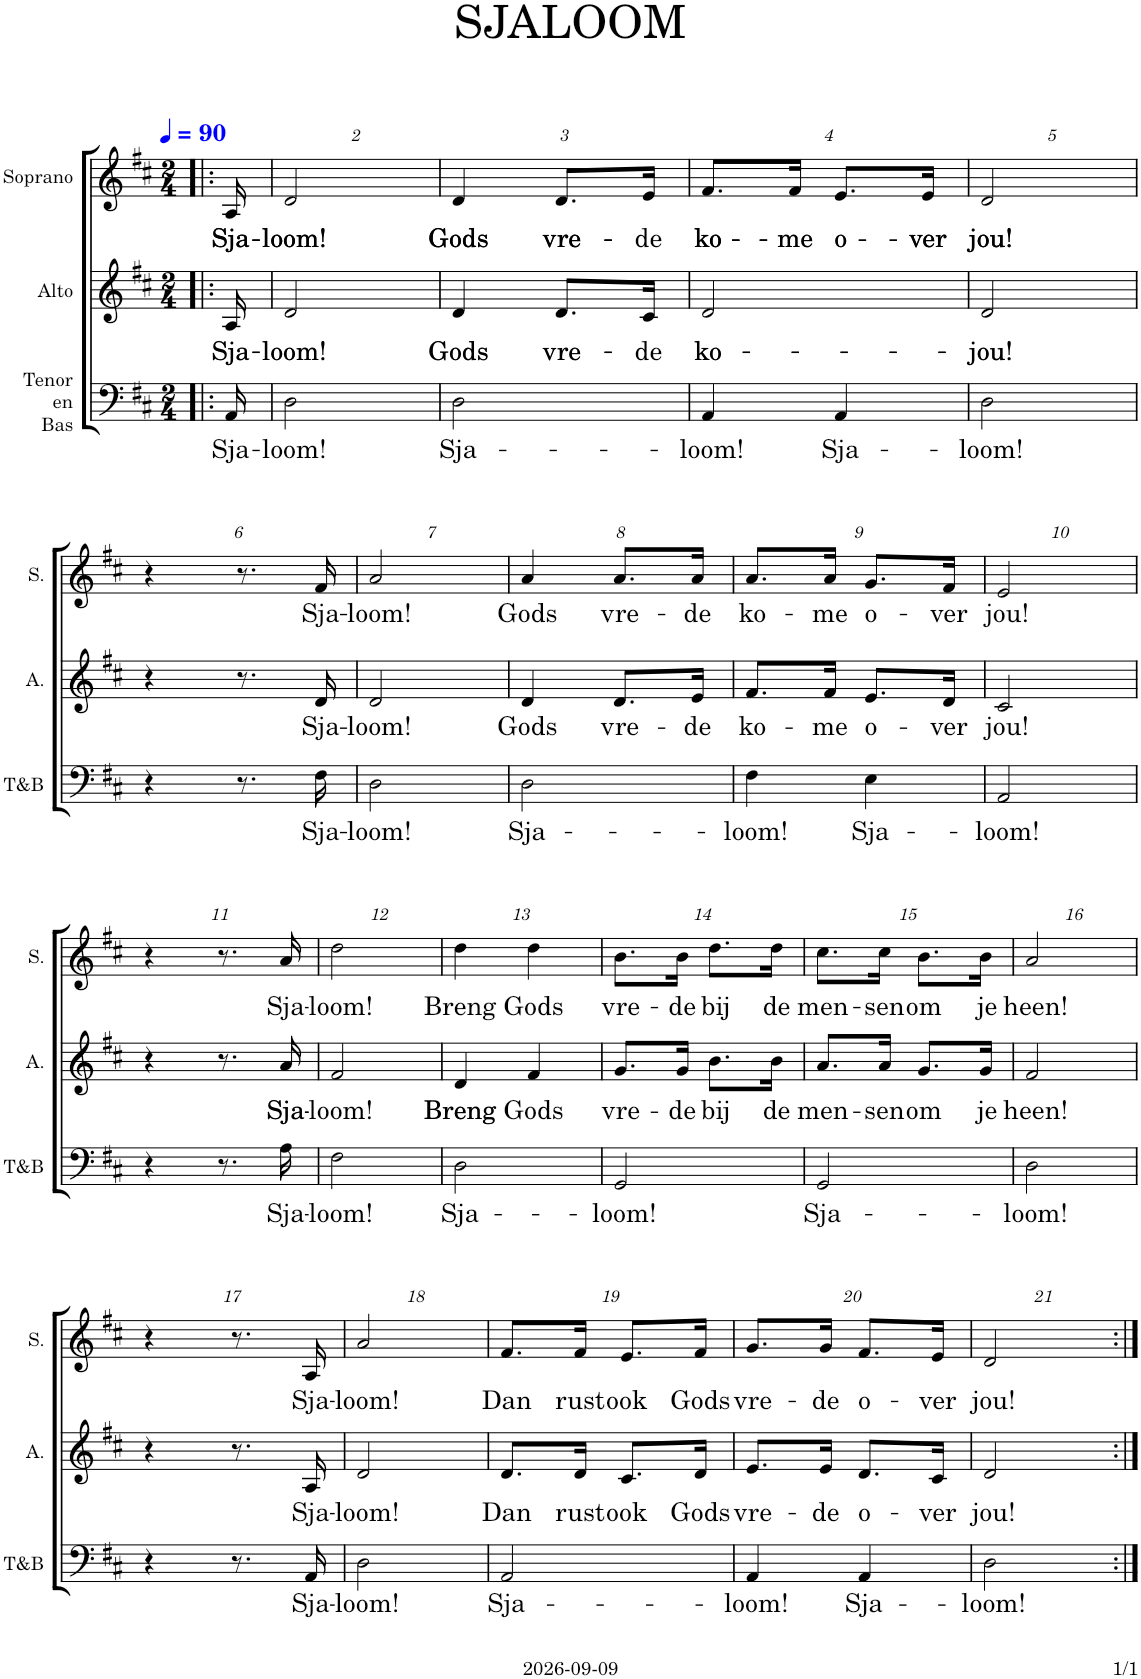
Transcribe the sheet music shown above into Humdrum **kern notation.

**kern	**text	**kern	**text	**kern	**text
*part3	*part3	*part2	*part2	*part1	*part1
*staff3	*staff3	*staff2	*staff2	*staff1	*staff1
*I"Tenor en Bas	*	*I"Alto	*	*I"Soprano	*
*	*	*I'A.	*	*I'S.	*
*clefF4	*	*clefG2	*	*clefG2	*
*k[f#c#]	*	*k[f#c#]	*	*k[f#c#]	*
*M2/4	*	*M2/4	*	*M2/4	*
*MM90	*	*MM90	*	*MM90	*
=!|:	=!|:	=!|:	=!|:	=!|:	=!|:
!	!LO:LY:b	!	!LO:LY:b	!	!LO:LY:b
16AA/	Sja-	16A/	Sja-	16A/	Sja-
=2	=2	=2	=2	=2	=2
!	!LO:LY:b	!	!LO:LY:b	!	!LO:LY:b
2D\	-loom!	2d/	-loom!	2d/	-loom!
=3	=3	=3	=3	=3	=3
!	!LO:LY:b	!	!LO:LY:b	!	!LO:LY:b
2D\	Sja-	4d/	Gods	4d/	Gods
!	!	!	!LO:LY:b	!	!LO:LY:b
.	.	8.d/L	vre-	8.d/L	vre-
!	!	!	!LO:LY:b	!	!LO:LY:b
.	.	16c#/Jk	-de	16e/Jk	-de
=4	=4	=4	=4	=4	=4
!	!LO:LY:b	!	!LO:LY:b	!	!LO:LY:b
4AA/	-loom!	2d/	ko-	8.f#/L	ko-
!	!	!	!	!	!LO:LY:b
.	.	.	.	16f#/Jk	-me
!	!LO:LY:b	!	!	!	!LO:LY:b
4AA/	Sja-	.	.	8.e/L	o-
!	!	!	!	!	!LO:LY:b
.	.	.	.	16e/Jk	-ver
=5	=5	=5	=5	=5	=5
!	!LO:LY:b	!	!LO:LY:b	!	!LO:LY:b
2D\	-loom!	2d/	jou!	2d/	jou!
!!LO:LB:g=z
=6	=6	=6	=6	=6	=6
4r	.	4r	.	4r	.
8.r	.	8.r	.	8.r	.
!	!LO:LY:b	!	!LO:LY:b	!	!LO:LY:b
16F#\	Sja-	16d/	Sja-	16f#/	Sja-
=7	=7	=7	=7	=7	=7
!	!LO:LY:b	!	!LO:LY:b	!	!LO:LY:b
2D\	-loom!	2d/	-loom!	2a/	-loom!
=8	=8	=8	=8	=8	=8
!	!LO:LY:b	!	!LO:LY:b	!	!LO:LY:b
2D\	Sja-	4d/	Gods	4a/	Gods
!	!	!	!LO:LY:b	!	!LO:LY:b
.	.	8.d/L	vre-	8.a/L	vre-
!	!	!	!LO:LY:b	!	!LO:LY:b
.	.	16e/Jk	-de	16a/Jk	-de
=9	=9	=9	=9	=9	=9
!	!LO:LY:b	!	!LO:LY:b	!	!LO:LY:b
4F#\	-loom!	8.f#/L	ko-	8.a/L	ko-
!	!	!	!LO:LY:b	!	!LO:LY:b
.	.	16f#/Jk	-me	16a/Jk	-me
!	!LO:LY:b	!	!LO:LY:b	!	!LO:LY:b
4E\	Sja-	8.e/L	o-	8.g/L	o-
!	!	!	!LO:LY:b	!	!LO:LY:b
.	.	16d/Jk	-ver	16f#/Jk	-ver
=10	=10	=10	=10	=10	=10
!	!LO:LY:b	!	!LO:LY:b	!	!LO:LY:b
2AA/	-loom!	2c#/	jou!	2e/	jou!
!!LO:LB:g=z
=11	=11	=11	=11	=11	=11
4r	.	4r	.	4r	.
8.r	.	8.r	.	8.r	.
!	!LO:LY:b	!	!LO:LY:b	!	!LO:LY:b
16A\	Sja-	16a/	Sja-	16a/	Sja-
=12	=12	=12	=12	=12	=12
!	!LO:LY:b	!	!LO:LY:b	!	!LO:LY:b
2F#\	-loom!	2f#/	-loom!	2dd\	-loom!
=13	=13	=13	=13	=13	=13
!	!LO:LY:b	!	!LO:LY:b	!	!LO:LY:b
2D\	Sja-	4d/	Breng	4dd\	Breng
!	!	!	!LO:LY:b	!	!LO:LY:b
.	.	4f#/	Gods	4dd\	Gods
=14	=14	=14	=14	=14	=14
!	!LO:LY:b	!	!LO:LY:b	!	!LO:LY:b
2GG/	-loom!	8.g/L	vre-	8.b\L	vre-
!	!	!	!LO:LY:b	!	!LO:LY:b
.	.	16g/Jk	-de	16b\Jk	-de
!	!	!	!LO:LY:b	!	!LO:LY:b
.	.	8.b\L	bij	8.dd\L	bij
!	!	!	!LO:LY:b	!	!LO:LY:b
.	.	16b\Jk	de	16dd\Jk	de
=15	=15	=15	=15	=15	=15
!	!LO:LY:b	!	!LO:LY:b	!	!LO:LY:b
2GG/	Sja-	8.a/L	men-	8.cc#\L	men-
!	!	!	!LO:LY:b	!	!LO:LY:b
.	.	16a/Jk	-sen	16cc#\Jk	-sen
!	!	!	!LO:LY:b	!	!LO:LY:b
.	.	8.g/L	om	8.b\L	om
!	!	!	!LO:LY:b	!	!LO:LY:b
.	.	16g/Jk	je	16b\Jk	je
=16	=16	=16	=16	=16	=16
!	!LO:LY:b	!	!LO:LY:b	!	!LO:LY:b
2D\	-loom!	2f#/	heen!	2a/	heen!
!!LO:LB:g=z
=17	=17	=17	=17	=17	=17
4r	.	4r	.	4r	.
8.r	.	8.r	.	8.r	.
!	!LO:LY:b	!	!LO:LY:b	!	!LO:LY:b
16AA/	Sja-	16A/	Sja-	16A/	Sja-
=18	=18	=18	=18	=18	=18
!	!LO:LY:b	!	!LO:LY:b	!	!LO:LY:b
2D\	-loom!	2d/	-loom!	2a/	-loom!
=19	=19	=19	=19	=19	=19
!	!LO:LY:b	!	!LO:LY:b	!	!LO:LY:b
2AA/	Sja-	8.d/L	Dan	8.f#/L	Dan
!	!	!	!LO:LY:b	!	!LO:LY:b
.	.	16d/Jk	rust	16f#/Jk	rust
!	!	!	!LO:LY:b	!	!LO:LY:b
.	.	8.c#/L	ook	8.e/L	ook
!	!	!	!LO:LY:b	!	!LO:LY:b
.	.	16d/Jk	Gods	16f#/Jk	Gods
=20	=20	=20	=20	=20	=20
!	!LO:LY:b	!	!LO:LY:b	!	!LO:LY:b
4AA/	-loom!	8.e/L	vre-	8.g/L	vre-
!	!	!	!LO:LY:b	!	!LO:LY:b
.	.	16e/Jk	-de	16g/Jk	-de
!	!LO:LY:b	!	!LO:LY:b	!	!LO:LY:b
4AA/	Sja-	8.d/L	o-	8.f#/L	o-
!	!	!	!LO:LY:b	!	!LO:LY:b
.	.	16c#/Jk	-ver	16e/Jk	-ver
=21	=21	=21	=21	=21	=21
!	!LO:LY:b	!	!LO:LY:b	!	!LO:LY:b
2D\	-loom!	2d/	jou!	2d/	jou!
=:|!	=:|!	=:|!	=:|!	=:|!	=:|!
*-	*-	*-	*-	*-	*-
